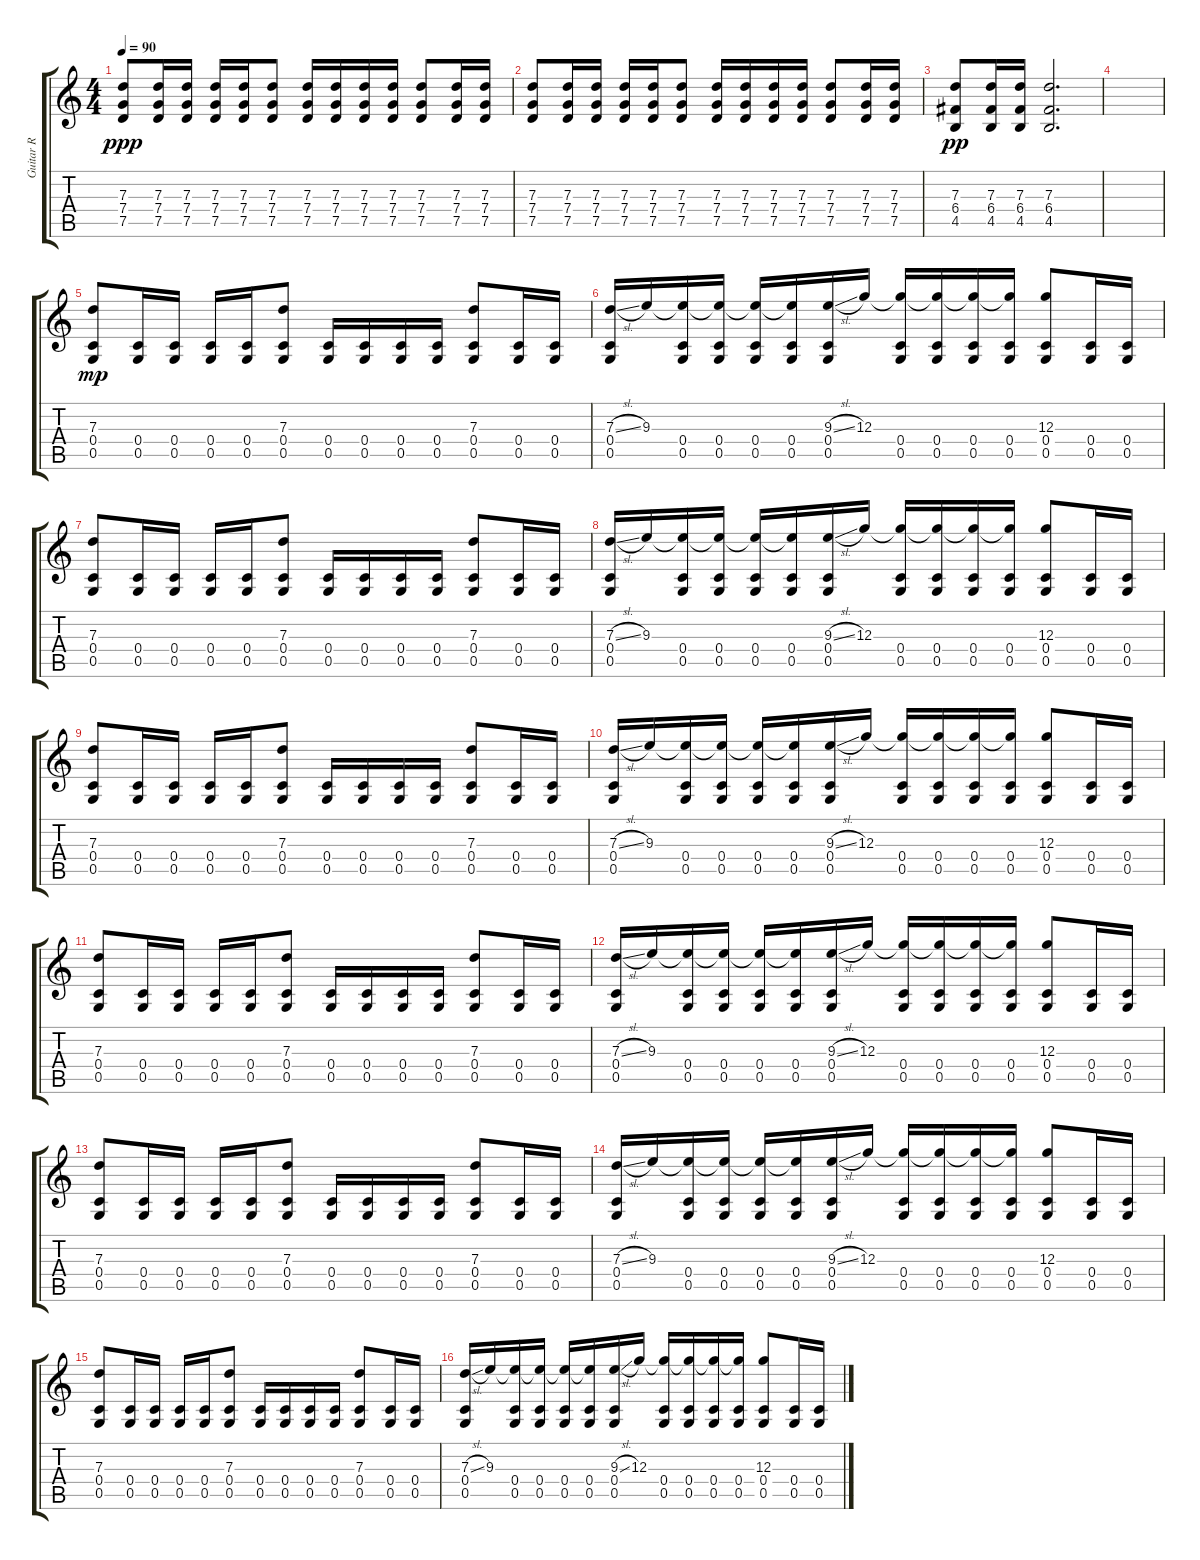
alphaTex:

\track ("Guitar R" "Guitar R") {instrument electricguitarclean}
\staff {score tabs}
\tuning (E4 C4 G3 C3 G2 C2) {hide}
\ts (4 4)
\tempo 90
\clef g2
\ks c
(7.3 7.4 7.5).8{dy ppp} (7.3 7.4 7.5).16 (7.3 7.4 7.5).16 (7.3 7.4 7.5).16 (7.3 7.4 7.5).16 (7.3 7.4 7.5).8 (7.3 7.4 7.5).16 (7.3 7.4 7.5).16 (7.3 7.4 7.5).16 (7.3 7.4 7.5).16 (7.3 7.4 7.5).8 (7.3 7.4 7.5).16 (7.3 7.4 7.5).16 |
(7.3 7.4 7.5).8 (7.3 7.4 7.5).16 (7.3 7.4 7.5).16 (7.3 7.4 7.5).16 (7.3 7.4 7.5).16 (7.3 7.4 7.5).8 (7.3 7.4 7.5).16 (7.3 7.4 7.5).16 (7.3 7.4 7.5).16 (7.3 7.4 7.5).16 (7.3 7.4 7.5).8 (7.3 7.4 7.5).16 (7.3 7.4 7.5).16 |
(7.3 6.4 4.5).8{dy pp} (7.3 6.4 4.5).16 (7.3 6.4 4.5).16 (7.3 6.4 4.5).2{d} |
|
(7.3 0.4 0.5).8{dy mp} (0.4 0.5).16 (0.4 0.5).16 (0.4 0.5).16 (0.4 0.5).16 (7.3 0.4 0.5).8 (0.4 0.5).16 (0.4 0.5).16 (0.4 0.5).16 (0.4 0.5).16 (7.3 0.4 0.5).8 (0.4 0.5).16 (0.4 0.5).16 |
(7.3{sl} 0.4 0.5).16 9.3.16 (9.3{t} 0.4 0.5).16 (9.3{t} 0.4 0.5).16 (9.3{t} 0.4 0.5).16 (9.3{t} 0.4 0.5).16 (9.3{sl} 0.4 0.5).16 12.3.16 (12.3{t} 0.4 0.5).16 (12.3{t} 0.4 0.5).16 (12.3{t} 0.4 0.5).16 (12.3{t} 0.4 0.5).16 (12.3 0.4 0.5).8 (0.4 0.5).16 (0.4 0.5).16 |
(7.3 0.4 0.5).8 (0.4 0.5).16 (0.4 0.5).16 (0.4 0.5).16 (0.4 0.5).16 (7.3 0.4 0.5).8 (0.4 0.5).16 (0.4 0.5).16 (0.4 0.5).16 (0.4 0.5).16 (7.3 0.4 0.5).8 (0.4 0.5).16 (0.4 0.5).16 |
(7.3{sl} 0.4 0.5).16 9.3.16 (9.3{t} 0.4 0.5).16 (9.3{t} 0.4 0.5).16 (9.3{t} 0.4 0.5).16 (9.3{t} 0.4 0.5).16 (9.3{sl} 0.4 0.5).16 12.3.16 (12.3{t} 0.4 0.5).16 (12.3{t} 0.4 0.5).16 (12.3{t} 0.4 0.5).16 (12.3{t} 0.4 0.5).16 (12.3 0.4 0.5).8 (0.4 0.5).16 (0.4 0.5).16 |
(7.3 0.4 0.5).8 (0.4 0.5).16 (0.4 0.5).16 (0.4 0.5).16 (0.4 0.5).16 (7.3 0.4 0.5).8 (0.4 0.5).16 (0.4 0.5).16 (0.4 0.5).16 (0.4 0.5).16 (7.3 0.4 0.5).8 (0.4 0.5).16 (0.4 0.5).16 |
(7.3{sl} 0.4 0.5).16 9.3.16 (9.3{t} 0.4 0.5).16 (9.3{t} 0.4 0.5).16 (9.3{t} 0.4 0.5).16 (9.3{t} 0.4 0.5).16 (9.3{sl} 0.4 0.5).16 12.3.16 (12.3{t} 0.4 0.5).16 (12.3{t} 0.4 0.5).16 (12.3{t} 0.4 0.5).16 (12.3{t} 0.4 0.5).16 (12.3 0.4 0.5).8 (0.4 0.5).16 (0.4 0.5).16 |
(7.3 0.4 0.5).8 (0.4 0.5).16 (0.4 0.5).16 (0.4 0.5).16 (0.4 0.5).16 (7.3 0.4 0.5).8 (0.4 0.5).16 (0.4 0.5).16 (0.4 0.5).16 (0.4 0.5).16 (7.3 0.4 0.5).8 (0.4 0.5).16 (0.4 0.5).16 |
(7.3{sl} 0.4 0.5).16 9.3.16 (9.3{t} 0.4 0.5).16 (9.3{t} 0.4 0.5).16 (9.3{t} 0.4 0.5).16 (9.3{t} 0.4 0.5).16 (9.3{sl} 0.4 0.5).16 12.3.16 (12.3{t} 0.4 0.5).16 (12.3{t} 0.4 0.5).16 (12.3{t} 0.4 0.5).16 (12.3{t} 0.4 0.5).16 (12.3 0.4 0.5).8 (0.4 0.5).16 (0.4 0.5).16 |
(7.3 0.4 0.5).8 (0.4 0.5).16 (0.4 0.5).16 (0.4 0.5).16 (0.4 0.5).16 (7.3 0.4 0.5).8 (0.4 0.5).16 (0.4 0.5).16 (0.4 0.5).16 (0.4 0.5).16 (7.3 0.4 0.5).8 (0.4 0.5).16 (0.4 0.5).16 |
(7.3{sl} 0.4 0.5).16 9.3.16 (9.3{t} 0.4 0.5).16 (9.3{t} 0.4 0.5).16 (9.3{t} 0.4 0.5).16 (9.3{t} 0.4 0.5).16 (9.3{sl} 0.4 0.5).16 12.3.16 (12.3{t} 0.4 0.5).16 (12.3{t} 0.4 0.5).16 (12.3{t} 0.4 0.5).16 (12.3{t} 0.4 0.5).16 (12.3 0.4 0.5).8 (0.4 0.5).16 (0.4 0.5).16 |
(7.3 0.4 0.5).8 (0.4 0.5).16 (0.4 0.5).16 (0.4 0.5).16 (0.4 0.5).16 (7.3 0.4 0.5).8 (0.4 0.5).16 (0.4 0.5).16 (0.4 0.5).16 (0.4 0.5).16 (7.3 0.4 0.5).8 (0.4 0.5).16 (0.4 0.5).16 |
(7.3{sl} 0.4 0.5).16 9.3.16 (9.3{t} 0.4 0.5).16 (9.3{t} 0.4 0.5).16 (9.3{t} 0.4 0.5).16 (9.3{t} 0.4 0.5).16 (9.3{sl} 0.4 0.5).16 12.3.16 (12.3{t} 0.4 0.5).16 (12.3{t} 0.4 0.5).16 (12.3{t} 0.4 0.5).16 (12.3{t} 0.4 0.5).16 (12.3 0.4 0.5).8 (0.4 0.5).16 (0.4 0.5).16
